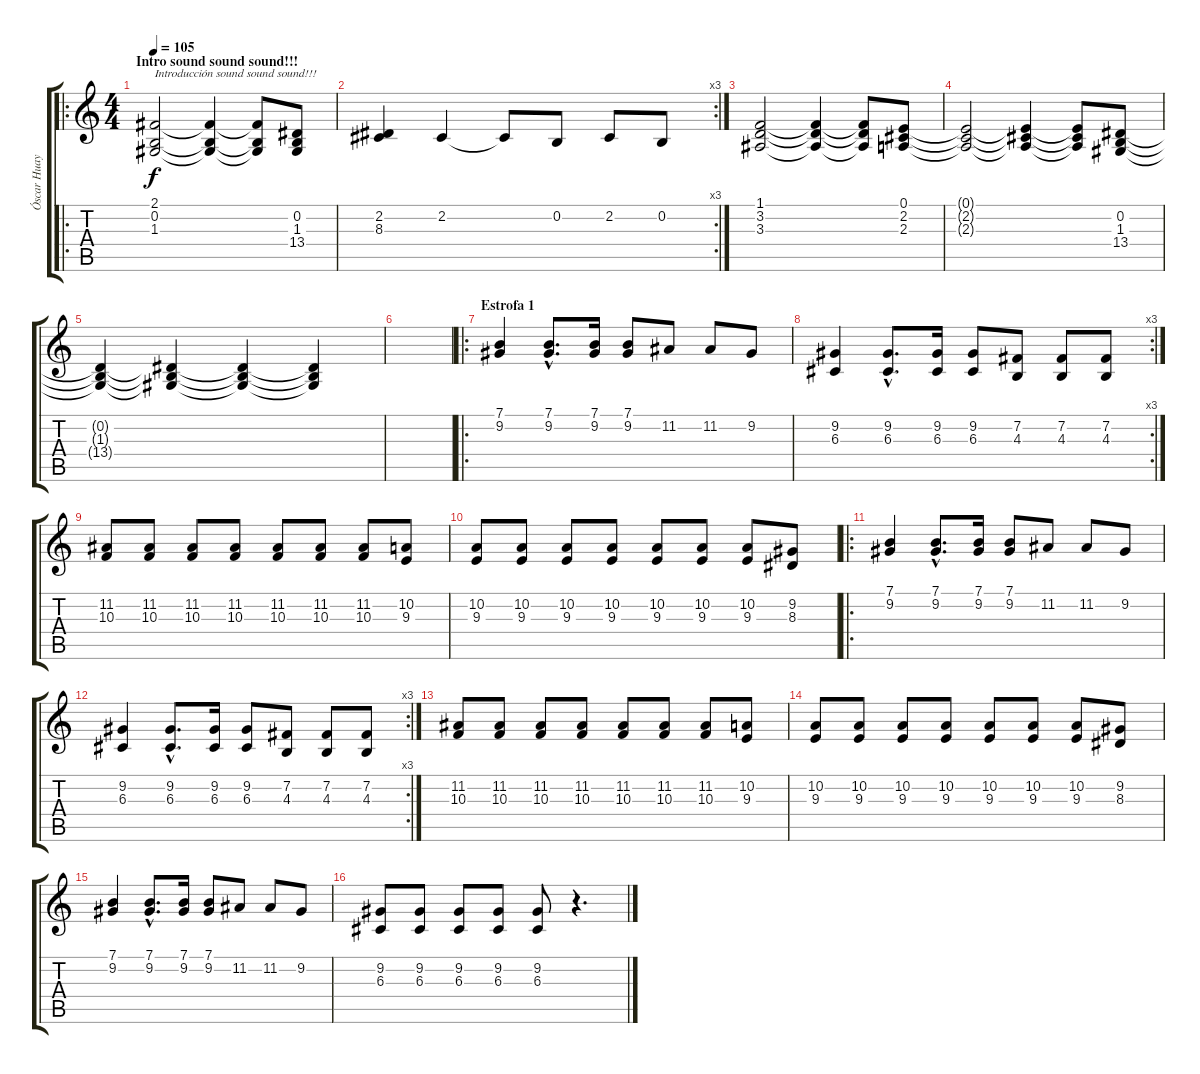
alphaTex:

\track ("Óscar Huayon (teclados)" "Óscar Huay") {instrument acousticgrandpiano}
\staff {score tabs}
\tuning (E4 B3 G3 D3 A2 E2) {hide}
\ro
\ts (4 4)
\section ("" "Intro sound sound sound!!!")
\tempo 105
\clef g2
\ks c
(2.1 0.2 1.3).2{txt "Introducción sound sound sound!!!" dy f instrument stringensemble1} (2.1{t} 0.2{t} 1.3{t}).4 (2.1{t} 0.2{t} 1.3{t}).8 (0.2 1.3 13.4).8 |
\rc 3
(2.2 8.3).4 2.2.4 2.2{t}.8 0.2.8 2.2.8 0.2.8 |
(1.1 3.2 3.3).2 (1.1{t} 3.2{t} 3.3{t}).4 (1.1{t} 3.2{t} 3.3{t}).8 (0.1 2.2 2.3).8 |
(0.1{t} 2.2{t} 2.3{t}).2 (0.1{t} 2.2{t} 2.3{t}).4 (0.1{t} 2.2{t} 2.3{t}).8 (0.2 1.3 13.4).8 |
(0.2{t} 1.3{t} 13.4{t}).4 (0.2{t} 1.3{t} 13.4{t}).4 (0.2{t} 1.3{t} 13.4{t}).4 (0.2{t} 1.3{t} 13.4{t}).4 |
|
\ro
\section ("" "Estrofa 1")
(7.1 9.2).4{instrument acousticgrandpiano} (7.1{hac} 9.2{hac}).8{d instrument acousticgrandpiano} (7.1 9.2).16{instrument acousticgrandpiano} (7.1 9.2).8{instrument acousticgrandpiano} 11.2.8 11.2.8 9.2.8 |
\rc 3
(9.2 6.3).4 (9.2{hac} 6.3{hac}).8{d} (9.2 6.3).16 (9.2 6.3).8 (7.2 4.3).8 (7.2 4.3).8 (7.2 4.3).8 |
(11.2 10.3).8 (11.2 10.3).8 (11.2 10.3).8 (11.2 10.3).8 (11.2 10.3).8 (11.2 10.3).8 (11.2 10.3).8 (10.2 9.3).8 |
(10.2 9.3).8 (10.2 9.3).8 (10.2 9.3).8 (10.2 9.3).8 (10.2 9.3).8 (10.2 9.3).8 (10.2 9.3).8 (9.2 8.3).8 |
\ro
(7.1 9.2).4{instrument acousticgrandpiano} (7.1{hac} 9.2{hac}).8{d instrument acousticgrandpiano} (7.1 9.2).16{instrument acousticgrandpiano} (7.1 9.2).8{instrument acousticgrandpiano} 11.2.8 11.2.8 9.2.8 |
\rc 3
(9.2 6.3).4 (9.2{hac} 6.3{hac}).8{d} (9.2 6.3).16 (9.2 6.3).8 (7.2 4.3).8 (7.2 4.3).8 (7.2 4.3).8 |
(11.2 10.3).8 (11.2 10.3).8 (11.2 10.3).8 (11.2 10.3).8 (11.2 10.3).8 (11.2 10.3).8 (11.2 10.3).8 (10.2 9.3).8 |
(10.2 9.3).8 (10.2 9.3).8 (10.2 9.3).8 (10.2 9.3).8 (10.2 9.3).8 (10.2 9.3).8 (10.2 9.3).8 (9.2 8.3).8 |
(7.1 9.2).4{instrument acousticgrandpiano} (7.1{hac} 9.2{hac}).8{d instrument acousticgrandpiano} (7.1 9.2).16{instrument acousticgrandpiano} (7.1 9.2).8{instrument acousticgrandpiano} 11.2.8 11.2.8 9.2.8 |
(9.2 6.3).8 (9.2 6.3).8 (9.2 6.3).8 (9.2 6.3).8 (9.2 6.3).8 r.4{d}
